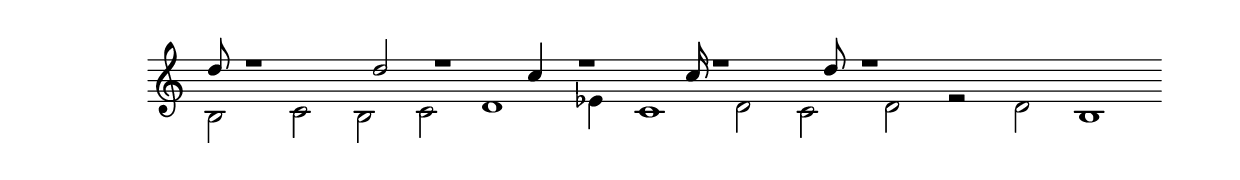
\version "2.18.2"
\language "english"

\header {
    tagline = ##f
}

\layout {}

\paper {}

\score {
    \new Staff
    \with
    {
        \remove Time_signature_engraver
        \remove Bar_engraver
    }
    {
        <<
            \context Voice = "mala voice"
            {
                \voiceOne
                d''8
                r1
                d''2
                r1
                c''4
                r1
                c''16
                r1
                d''8
                r1
            }
            \context Voice = "vela voice"
            {
                \voiceTwo
                b2
                c'2
                b2
                c'2
                d'1
                ef'4
                c'1
                d'2
                c'2
                d'2
                r2
                d'2
                b1
            }
        >>
    }
}